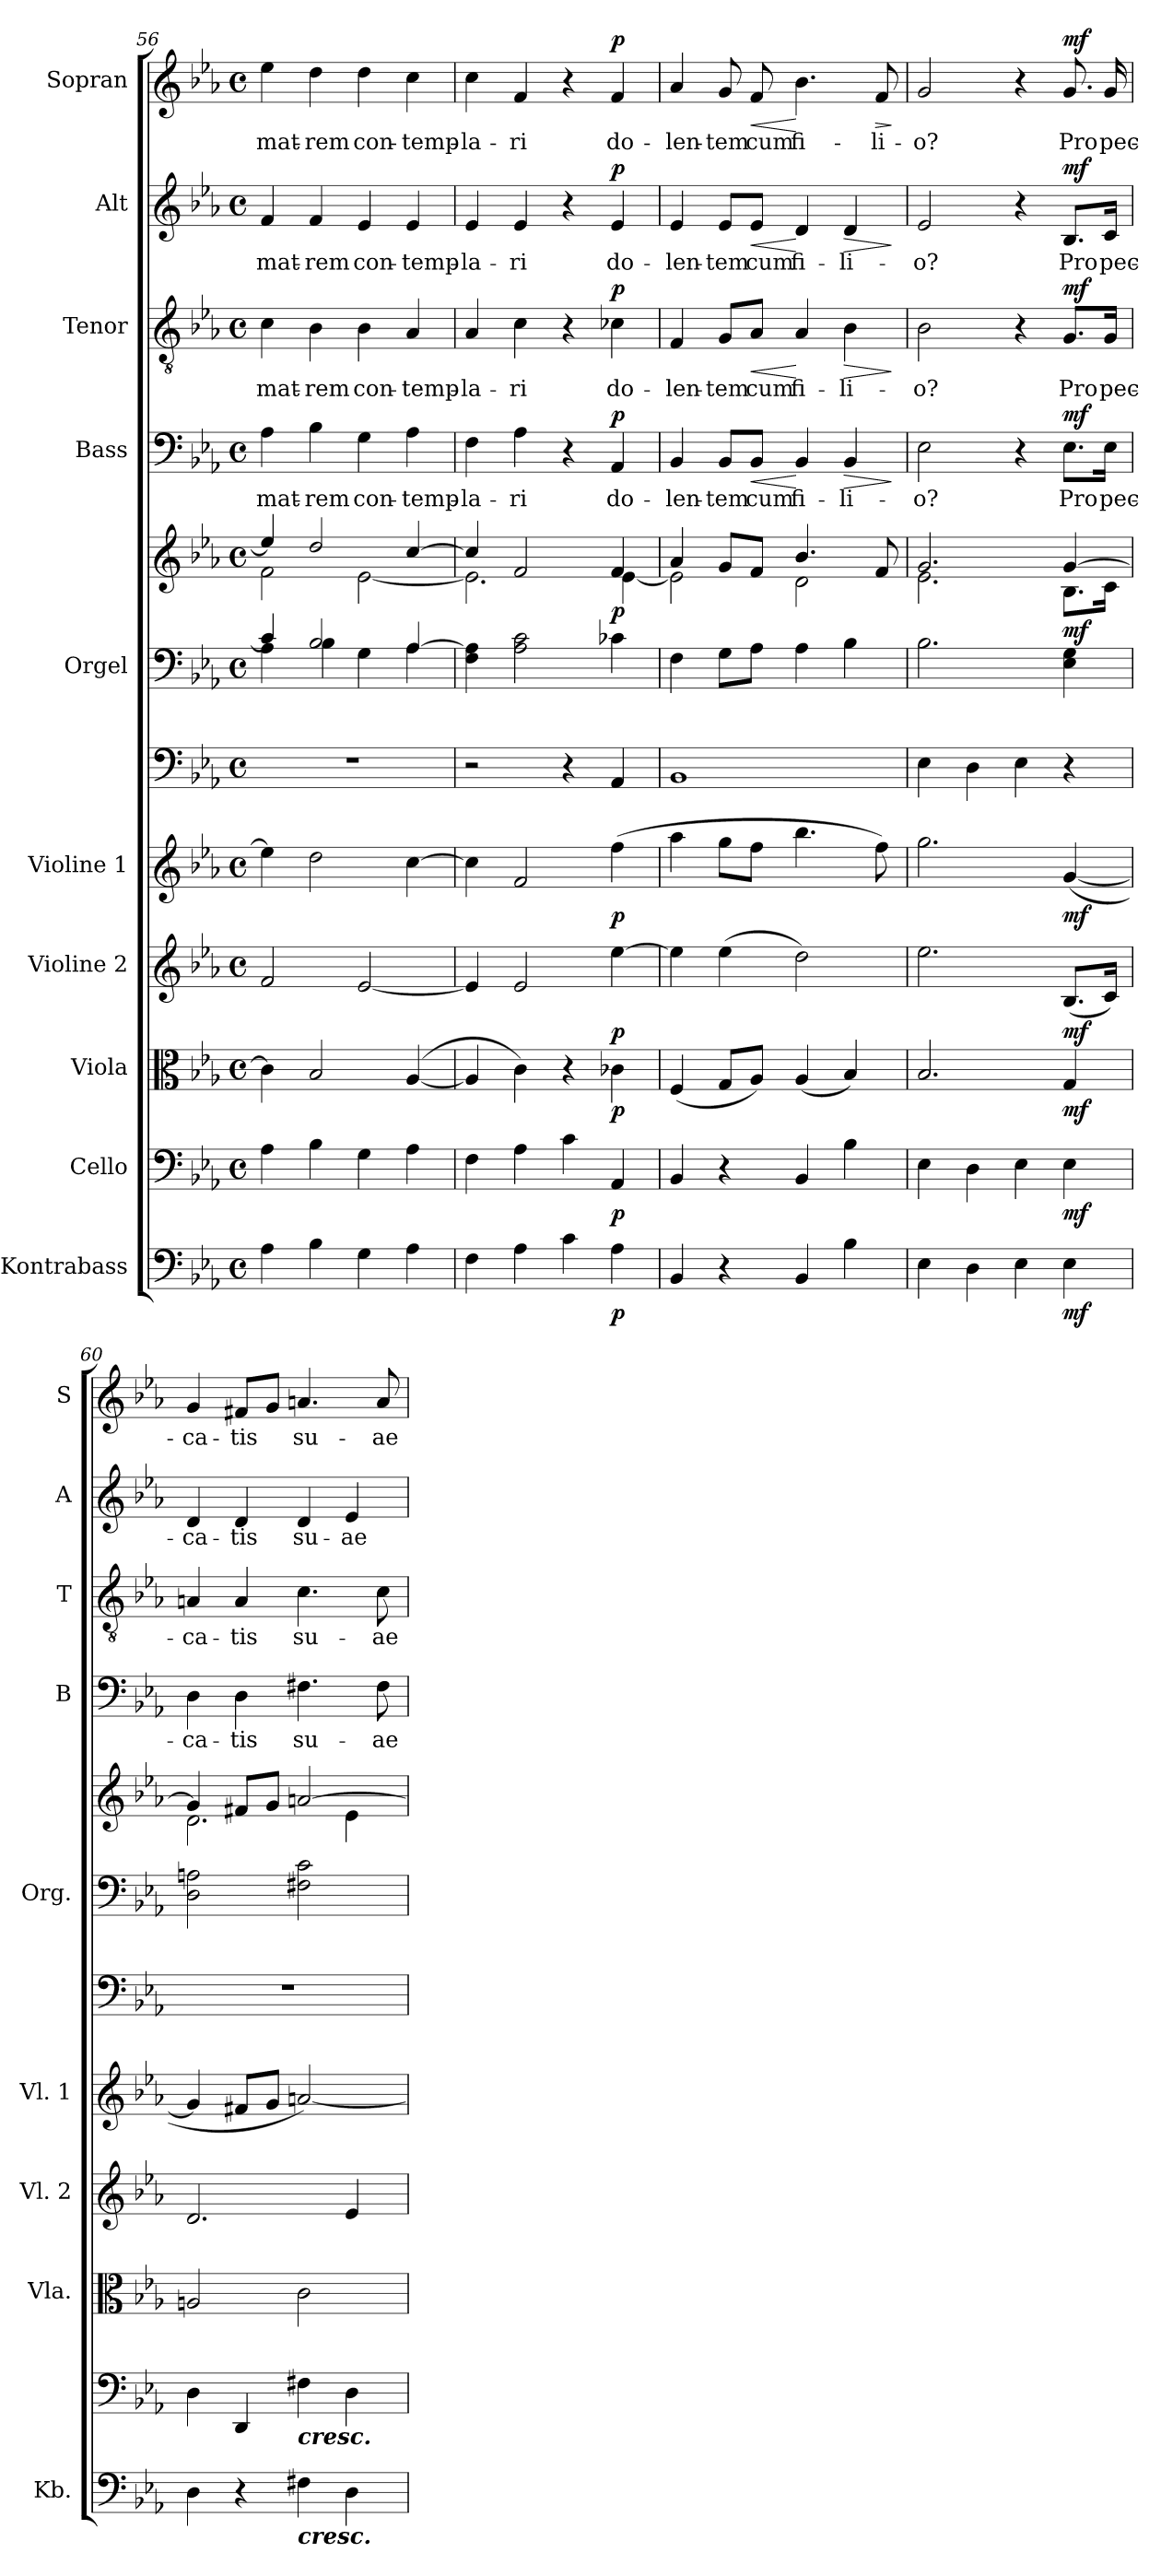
**kern	**dynam	**kern	**dynam	**kern	**dynam	**kern	**dynam	**kern	**dynam	**kern	**kern	**kern	**dynam	**kern	**text	**dynam	**kern	**text	**dynam	**kern	**text	**dynam	**kern	**text	**dynam
*part11	*part11	*part10	*part10	*part9	*part9	*part8	*part8	*part7	*part7	*part6	*part5	*part5	*part5	*part4	*part4	*part4	*part3	*part3	*part3	*part2	*part2	*part2	*part1	*part1	*part1
*staff12	*staff12	*staff11	*staff11	*staff10	*staff10	*staff9	*staff9	*staff8	*staff8	*staff7	*staff6	*staff5	*staff5/6	*staff4	*staff4	*staff4	*staff3	*staff3	*staff3	*staff2	*staff2	*staff2	*staff1	*staff1	*staff1
*I"Kontrabass	*	*I"Cello	*	*I"Viola	*	*I"Violine 2	*	*I"Violine 1	*	*	*I"Orgel	*	*	*I"Bass	*	*	*I"Tenor	*	*	*I"Alt	*	*	*I"Sopran	*	*
*I'Kb.	*	*	*	*I'Vla.	*	*I'Vl. 2	*	*I'Vl. 1	*	*	*I'Org.	*	*	*I'B	*	*	*I'T	*	*	*I'A	*	*	*I'S	*	*
*clefF4	*	*clefF4	*	*clefC3	*	*clefG2	*	*clefG2	*	*clefF4	*clefF4	*clefG2	*	*clefF4	*	*	*clefGv2	*	*	*clefG2	*	*	*clefG2	*	*
*ITrd7c12	*	*	*	*	*	*	*	*	*	*	*	*	*	*	*	*	*	*	*	*	*	*	*	*	*
*k[b-e-a-]	*	*k[b-e-a-]	*	*k[b-e-a-]	*	*k[b-e-a-]	*	*k[b-e-a-]	*	*k[b-e-a-]	*k[b-e-a-]	*k[b-e-a-]	*	*k[b-e-a-]	*	*	*k[b-e-a-]	*	*	*k[b-e-a-]	*	*	*k[b-e-a-]	*	*
*E-:	*	*E-:	*	*E-:	*	*E-:	*	*E-:	*	*E-:	*E-:	*E-:	*	*E-:	*	*	*E-:	*	*	*E-:	*	*	*E-:	*	*
*M4/4	*	*M4/4	*	*M4/4	*	*M4/4	*	*M4/4	*	*M4/4	*M4/4	*M4/4	*	*M4/4	*	*	*M4/4	*	*	*M4/4	*	*	*M4/4	*	*
*met(c)	*	*met(c)	*	*met(c)	*	*met(c)	*	*met(c)	*	*met(c)	*met(c)	*met(c)	*	*met(c)	*	*	*met(c)	*	*	*met(c)	*	*	*met(c)	*	*
=56	=56	=56	=56	=56	=56	=56	=56	=56	=56	=56	=56	=56	=56	=56	=56	=56	=56	=56	=56	=56	=56	=56	=56	=56	=56
*	*	*	*	*	*	*	*	*	*	*	*^	*^	*	*	*	*	*	*	*	*	*	*	*	*	*
!	!	!	!	!	!	!	!	!	!	!	!	!	!	!	!	!	!LO:LY:b	!	!	!LO:LY:b	!	!	!LO:LY:b	!	!	!LO:LY:b	!
4AA-\	.	4A-\	.	4c\]	.	2f/	.	4ee-\]	.	1r	4c/]	4A-\	4ee-/]	2f\	.	4A-\	mat-	.	4c\	mat-	.	4f/	mat-	.	4ee-\	mat-	.
!	!	!	!	!	!	!	!	!	!	!	!	!	!	!	!	!	!LO:LY:b	!	!	!LO:LY:b	!	!	!LO:LY:b	!	!	!LO:LY:b	!
4BB-\	.	4B-\	.	2B-/	.	.	.	2dd\	.	.	2B-/	4B-\	2dd/	.	.	4B-\	-rem	.	4B-\	-rem	.	4f/	-rem	.	4dd\	-rem	.
!	!	!	!	!	!	!	!	!	!	!	!	!	!	!	!	!	!LO:LY:b	!	!	!LO:LY:b	!	!	!LO:LY:b	!	!	!LO:LY:b	!
4GG\	.	4G\	.	.	.	[2e-/	.	.	.	.	.	4G\	.	[<2e-\	.	4G\	con-	.	4B-\	con-	.	4e-/	con-	.	4dd\	con-	.
!	!	!	!	!	!	!	!	!	!	!	!	!	!	!	!	!	!LO:LY:b	!	!	!LO:LY:b	!	!	!LO:LY:b	!	!	!LO:LY:b	!
4AA-\	.	4A-\	.	(<[4A-/	.	.	.	[4cc\	.	.	[>4A-/	4A-\	[>4cc/	.	.	4A-\	-temp-	.	4A-/	-temp-	.	4e-/	-temp-	.	4cc\	-temp-	.
=57	=57	=57	=57	=57	=57	=57	=57	=57	=57	=57	=57	=57	=57	=57	=57	=57	=57	=57	=57	=57	=57	=57	=57	=57	=57	=57	=57
!	!	!	!	!	!	!	!	!	!	!	!	!	!	!	!	!	!LO:LY:b	!	!	!LO:LY:b	!	!	!LO:LY:b	!	!	!LO:LY:b	!
*	*	*	*	*	*	*	*	*	*	*	*v	*v	*	*	*	*	*	*	*	*	*	*	*	*	*	*	*
4FF\	.	4F\	.	4A-/]	.	4e-/]	.	4cc\]	.	2r	4F\ 4A-\]	4cc/]	2.e-\]	.	4F\	-la-	.	4A-/	-la-	.	4e-/	-la-	.	4cc\	-la-	.
!	!	!	!	!	!	!	!	!	!	!	!	!	!	!	!	!LO:LY:b	!	!	!LO:LY:b	!	!	!LO:LY:b	!	!	!LO:LY:b	!
4AA-\	.	4A-\	.	4c\)	.	2e-/	.	2f/	.	.	2A-\ 2c\	2f/	.	.	4A-\	-ri	.	4c\	-ri	.	4e-/	-ri	.	4f/	-ri	.
4C\	.	4c\	.	4r	.	.	.	.	.	4r	.	.	.	.	4r	.	.	4r	.	.	4r	.	.	4r	.	.
!	!LO:DY:b	!	!LO:DY:b	!	!LO:DY:b	!	!LO:DY:b	!	!LO:DY:b	!	!	!	!	!LO:DY:b	!	!LO:LY:b	!LO:DY:a	!	!LO:LY:b	!LO:DY:a	!	!LO:LY:b	!LO:DY:a	!	!LO:LY:b	!LO:DY:a
4AA-\	p	4AA-/	p	4c-X\	p	[4ee-\	p	(>4ff\	p	4AA-/	4c-X\	4f/	[<4e-\	p	4AA-/	do-	p	4c-X\	do-	p	4e-/	do-	p	4f/	do-	p
=58	=58	=58	=58	=58	=58	=58	=58	=58	=58	=58	=58	=58	=58	=58	=58	=58	=58	=58	=58	=58	=58	=58	=58	=58	=58	=58
!	!	!	!	!	!	!	!	!	!	!	!	!	!	!	!	!LO:LY:b	!	!	!LO:LY:b	!	!	!LO:LY:b	!	!	!LO:LY:b	!
4BBB-/	.	4BB-/	.	(<4F/	.	4ee-\]	.	4aa-\	.	1BB-	4F\	4a-/	2e-\]	.	4BB-/	-len-	.	4F/	-len-	.	4e-/	-len-	.	4a-/	-len-	.
!	!	!	!	!	!	!	!	!	!	!	!	!	!	!	!	!LO:LY:b	!	!	!LO:LY:b	!	!	!LO:LY:b	!	!	!LO:LY:b	!
4r	.	4r	.	8G/L	.	(>4ee-\	.	8gg\L	.	.	8G\L	8g/L	.	.	8BB-/L	-tem	.	8G/L	-tem	.	8e-/L	-tem	.	8g/	-tem	.
!	!	!	!	!	!	!	!	!	!	!	!	!	!	!	!	!LO:LY:b	!LO:HP:b	!	!LO:LY:b	!LO:HP:b	!	!LO:LY:b	!LO:HP:b	!	!LO:LY:b	!LO:HP:b
.	.	.	.	8A-/J)	.	.	.	8ff\J	.	.	8A-\J	8f/J	.	.	8BB-/J	cum	<	8A-/J	cum	<	8e-/J	cum	<	8f/	cum	<
!	!	!	!	!	!	!	!	!	!	!	!	!	!	!	!	!LO:LY:b	!	!	!LO:LY:b	!	!	!LO:LY:b	!	!	!LO:LY:b	!
4BBB-/	.	4BB-/	.	(<4A-/	.	2dd\)	.	4.bb-\	.	.	4A-\	4.b-/	2d\	.	4BB-/	fi-	[	4A-/	fi-	[	4d/	fi-	[	4.b-\	fi-	[
!	!	!	!	!	!	!	!	!	!	!	!	!	!	!	!	!LO:LY:b	!LO:HP:b	!	!LO:LY:b	!LO:HP:b	!	!LO:LY:b	!LO:HP:b	!	!	!
4BB-\	.	4B-\	.	4B-/)	.	.	.	.	.	.	4B-\	.	.	.	4BB-/	-li-	>	4B-\	-li-	>	4d/	-li-	>	.	.	.
!	!	!	!	!	!	!	!	!	!	!	!	!	!	!	!	!	!	!	!	!	!	!	!	!	!LO:LY:b	!LO:HP:b
.	.	.	.	.	.	.	.	8ff\)	.	.	.	8f/	.	.	.	.	.	.	.	.	.	.	.	8f/	-li-	>
*	*	*	*	*	*	*	*	*	*	*	*	*v	*v	*	*	*	*	*	*	*	*	*	*	*	*	*
.	.	.	.	.	.	.	.	.	.	.	.	.	.	.	.	]	.	.	]	.	.	]	.	.	]
=59	=59	=59	=59	=59	=59	=59	=59	=59	=59	=59	=59	=59	=59	=59	=59	=59	=59	=59	=59	=59	=59	=59	=59	=59	=59
*	*	*	*	*	*	*	*	*	*	*	*	*^	*	*	*	*	*	*	*	*	*	*	*	*	*
!	!	!	!	!	!	!	!	!	!	!	!	!	!	!	!	!LO:LY:b	!	!	!LO:LY:b	!	!	!LO:LY:b	!	!	!LO:LY:b	!
4EE-\	.	4E-\	.	2.B-/	.	2.ee-\	.	2.gg\	.	4E-\	2.B-\	2.g/	2.e-\	.	2E-\	-o?	.	2B-\	-o?	.	2e-/	-o?	.	2g/	-o?	.
4DD\	.	4D\	.	.	.	.	.	.	.	4D\	.	.	.	.	.	.	.	.	.	.	.	.	.	.	.	.
4EE-\	.	4E-\	.	.	.	.	.	.	.	4E-\	.	.	.	.	4r	.	.	4r	.	.	4r	.	.	4r	.	.
!	!LO:DY:b	!	!LO:DY:b	!	!LO:DY:b	!	!LO:DY:b	!	!LO:DY:b	!	!	!	!	!LO:DY:b	!	!LO:LY:b	!LO:DY:a	!	!LO:LY:b	!LO:DY:a	!	!LO:LY:b	!LO:DY:a	!	!LO:LY:b	!LO:DY:a
4EE-\	mf	4E-\	mf	4G/	mf	(<8.B-/L	mf	(<[4g/	mf	4r	4E-\ 4G\	[>4g/	8.B-\L	mf	8.E-\L	Pro	mf	8.G/L	Pro	mf	8.B-/L	Pro	mf	8.g/	Pro	mf
!	!	!	!	!	!	!	!	!	!	!	!	!	!	!	!	!LO:LY:b	!	!	!LO:LY:b	!	!	!LO:LY:b	!	!	!LO:LY:b	!
.	.	.	.	.	.	16c/Jk)	.	.	.	.	.	.	16c\Jk	.	16E-\Jk	pec-	.	16G/Jk	pec-	.	16c/Jk	pec-	.	16g/	pec-	.
!!LO:PB:g=z
=60	=60	=60	=60	=60	=60	=60	=60	=60	=60	=60	=60	=60	=60	=60	=60	=60	=60	=60	=60	=60	=60	=60	=60	=60	=60	=60
!	!	!	!	!	!	!	!	!	!	!	!	!	!	!	!	!LO:LY:b	!	!	!LO:LY:b	!	!	!LO:LY:b	!	!	!LO:LY:b	!
4DD\	.	4D\	.	2An/	.	2.d/	.	4g/]	.	1r	2D\ 2An\	4g/]	2.d\	.	4D\	-ca-	.	4An/	-ca-	.	4d/	-ca-	.	4g/	-ca-	.
!	!	!	!	!	!	!	!	!	!	!	!	!	!	!	!	!LO:LY:b	!	!	!LO:LY:b	!	!	!LO:LY:b	!	!	!LO:LY:b	!
4r	.	4DD/	.	.	.	.	.	8f#X/L	.	.	.	8f#X/L	.	.	4D\	-tis	.	4A/	-tis	.	4d/	-tis	.	8f#X/L	-tis	.
.	.	.	.	.	.	.	.	8g/J	.	.	.	8g/J	.	.	.	.	.	.	.	.	.	.	.	8g/J	.	.
!	!	!LO:TX:b:Bi:t=cresc.	!	!	!	!	!	!	!	!	!	!	!	!	!	!	!	!	!	!	!	!	!	!	!	!
!LO:TX:b:Bi:t=cresc.	!	!	!	!	!	!	!	!	!	!	!	!	!	!	!	!	!	!	!	!	!	!	!	!	!	!
!	!	!	!	!	!	!	!	!	!	!	!	!	!	!	!	!LO:LY:b	!	!	!LO:LY:b	!	!	!LO:LY:b	!	!	!LO:LY:b	!
4FF#X\	.	4F#X\	.	2c\	.	.	.	[2an/)	.	.	2F#X\ 2c\	[>2an/	.	.	4.F#X\	su-	.	4.c\	su-	.	4d/	su-	.	4.an/	su-	.
!	!	!	!	!	!	!	!	!	!	!	!	!	!	!	!	!	!	!	!	!	!	!LO:LY:b	!	!	!	!
4DD\	.	4D\	.	.	.	4e-/	.	.	.	.	.	.	4e-\	.	.	.	.	.	.	.	4e-/	-ae	.	.	.	.
!	!	!	!	!	!	!	!	!	!	!	!	!	!	!	!	!LO:LY:b	!	!	!LO:LY:b	!	!	!	!	!	!LO:LY:b	!
.	.	.	.	.	.	.	.	.	.	.	.	.	.	.	8F#\	-ae	.	8c\	-ae	.	.	.	.	8a/	-ae	.
*	*	*	*	*	*	*	*	*	*	*	*	*v	*v	*	*	*	*	*	*	*	*	*	*	*	*	*
=	=	=	=	=	=	=	=	=	=	=	=	=	=	=	=	=	=	=	=	=	=	=	=	=	=
*-	*-	*-	*-	*-	*-	*-	*-	*-	*-	*-	*-	*-	*-	*-	*-	*-	*-	*-	*-	*-	*-	*-	*-	*-	*-
